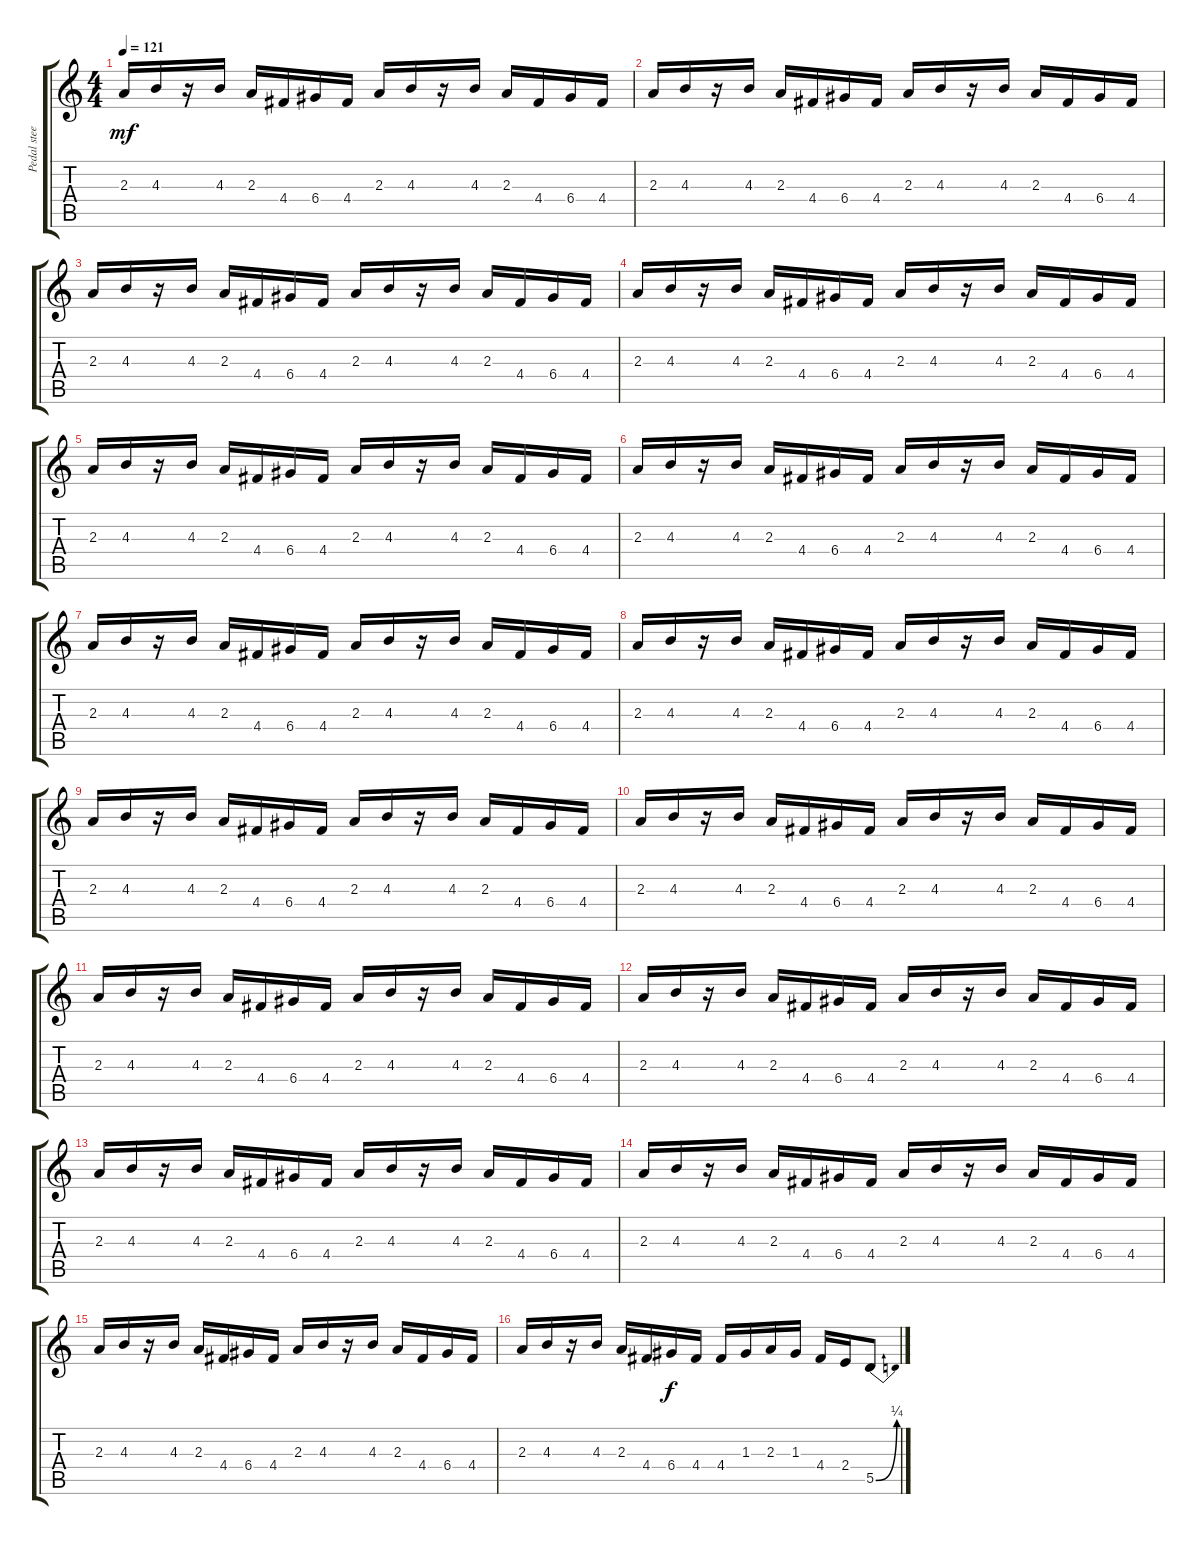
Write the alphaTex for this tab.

\track ("Pedal steel" "Pedal stee") {instrument electricguitarjazz}
\staff {score tabs}
\tuning (E4 B3 G3 D3 A2 E2) {hide}
\ts (4 4)
\tempo 121
\clef g2
\ks c
2.3.16{dy mf} 4.3.16 r.16 4.3.16 2.3.16 4.4.16 6.4.16 4.4.16 2.3.16 4.3.16 r.16 4.3.16 2.3.16 4.4.16 6.4.16 4.4.16 |
2.3.16 4.3.16 r.16 4.3.16 2.3.16 4.4.16 6.4.16 4.4.16 2.3.16 4.3.16 r.16 4.3.16 2.3.16 4.4.16 6.4.16 4.4.16 |
2.3.16 4.3.16 r.16 4.3.16 2.3.16 4.4.16 6.4.16 4.4.16 2.3.16 4.3.16 r.16 4.3.16 2.3.16 4.4.16 6.4.16 4.4.16 |
2.3.16 4.3.16 r.16 4.3.16 2.3.16 4.4.16 6.4.16 4.4.16 2.3.16 4.3.16 r.16 4.3.16 2.3.16 4.4.16 6.4.16 4.4.16 |
2.3.16 4.3.16 r.16 4.3.16 2.3.16 4.4.16 6.4.16 4.4.16 2.3.16 4.3.16 r.16 4.3.16 2.3.16 4.4.16 6.4.16 4.4.16 |
2.3.16 4.3.16 r.16 4.3.16 2.3.16 4.4.16 6.4.16 4.4.16 2.3.16 4.3.16 r.16 4.3.16 2.3.16 4.4.16 6.4.16 4.4.16 |
2.3.16 4.3.16 r.16 4.3.16 2.3.16 4.4.16 6.4.16 4.4.16 2.3.16 4.3.16 r.16 4.3.16 2.3.16 4.4.16 6.4.16 4.4.16 |
2.3.16 4.3.16 r.16 4.3.16 2.3.16 4.4.16 6.4.16 4.4.16 2.3.16 4.3.16 r.16 4.3.16 2.3.16 4.4.16 6.4.16 4.4.16 |
2.3.16 4.3.16 r.16 4.3.16 2.3.16 4.4.16 6.4.16 4.4.16 2.3.16 4.3.16 r.16 4.3.16 2.3.16 4.4.16 6.4.16 4.4.16 |
2.3.16 4.3.16 r.16 4.3.16 2.3.16 4.4.16 6.4.16 4.4.16 2.3.16 4.3.16 r.16 4.3.16 2.3.16 4.4.16 6.4.16 4.4.16 |
2.3.16 4.3.16 r.16 4.3.16 2.3.16 4.4.16 6.4.16 4.4.16 2.3.16 4.3.16 r.16 4.3.16 2.3.16 4.4.16 6.4.16 4.4.16 |
2.3.16 4.3.16 r.16 4.3.16 2.3.16 4.4.16 6.4.16 4.4.16 2.3.16 4.3.16 r.16 4.3.16 2.3.16 4.4.16 6.4.16 4.4.16 |
2.3.16 4.3.16 r.16 4.3.16 2.3.16 4.4.16 6.4.16 4.4.16 2.3.16 4.3.16 r.16 4.3.16 2.3.16 4.4.16 6.4.16 4.4.16 |
2.3.16 4.3.16 r.16 4.3.16 2.3.16 4.4.16 6.4.16 4.4.16 2.3.16 4.3.16 r.16 4.3.16 2.3.16 4.4.16 6.4.16 4.4.16 |
2.3.16 4.3.16 r.16 4.3.16 2.3.16 4.4.16 6.4.16 4.4.16 2.3.16 4.3.16 r.16 4.3.16 2.3.16 4.4.16 6.4.16 4.4.16 |
2.3.16 4.3.16 r.16 4.3.16 2.3.16 4.4.16 6.4.16{dy f} 4.4.16 4.4.16 1.3.16 2.3.16 1.3.16 4.4.16 2.4.16 5.5{be (bend 0 0 60 1)}.8
